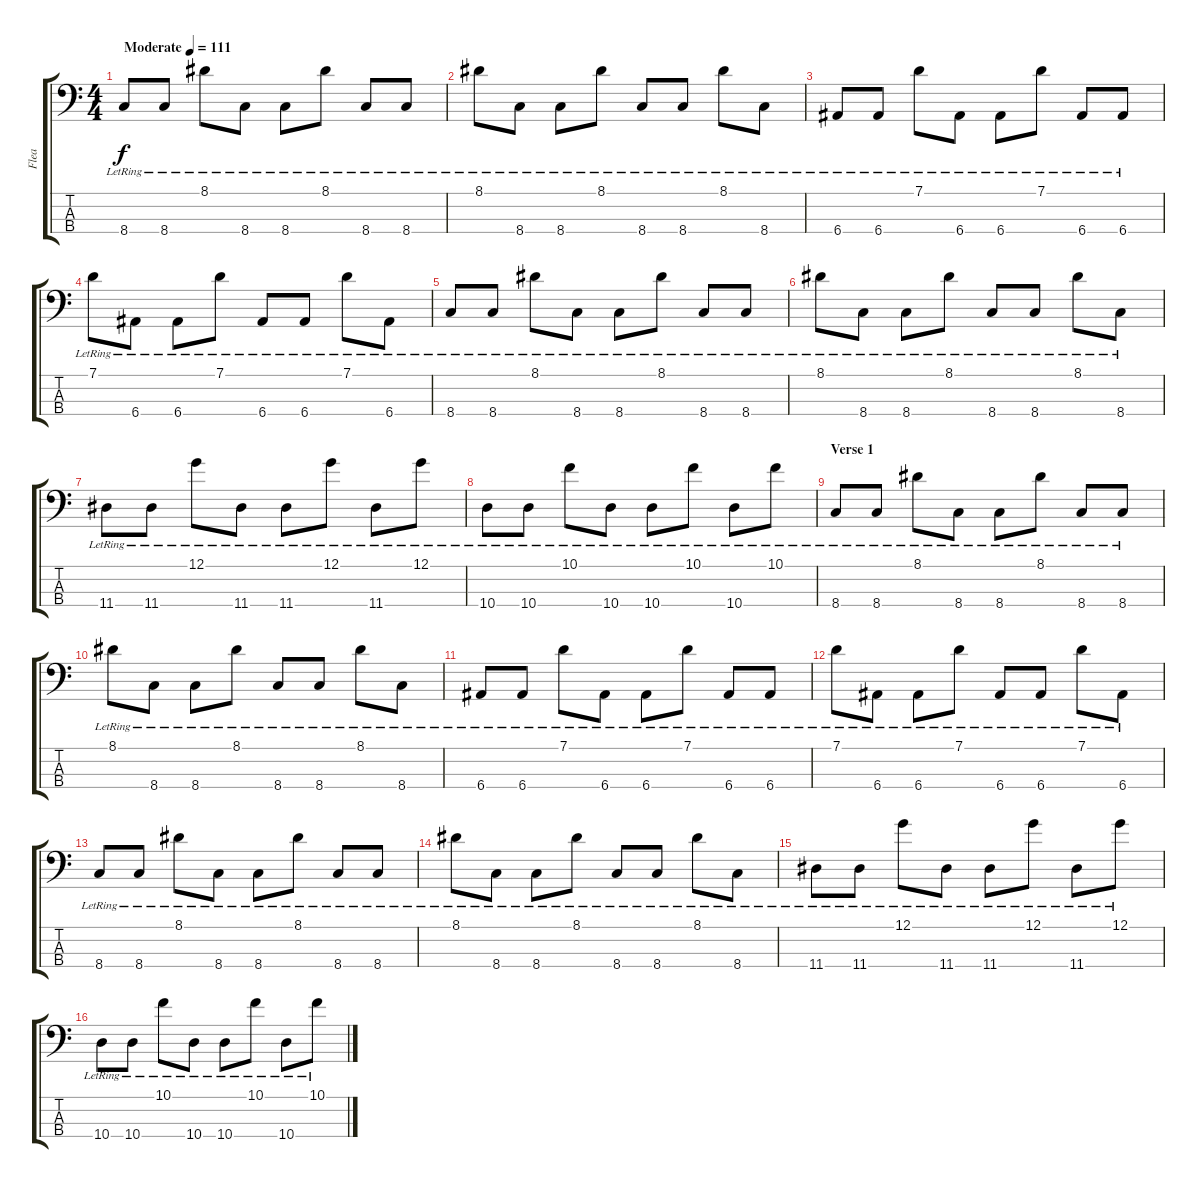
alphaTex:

\track ("Flea" "Flea") {instrument electricbassfinger}
\staff {score tabs}
\tuning (G2 D2 A1 E1) {hide}
\ts (4 4)
\tempo (111 "Moderate")
\clef f4
\ks c
8.4{lr}.8{dy f instrument electricbassfinger} 8.4{lr}.8 8.1{lr}.8 8.4{lr}.8 8.4{lr}.8 8.1{lr}.8 8.4{lr}.8 8.4{lr}.8 |
8.1{lr}.8 8.4{lr}.8 8.4{lr}.8 8.1{lr}.8 8.4{lr}.8 8.4{lr}.8 8.1{lr}.8 8.4{lr}.8 |
6.4{lr}.8 6.4{lr}.8 7.1{lr}.8 6.4{lr}.8 6.4{lr}.8 7.1{lr}.8 6.4{lr}.8 6.4{lr}.8 |
7.1{lr}.8 6.4{lr}.8 6.4{lr}.8 7.1{lr}.8 6.4{lr}.8 6.4{lr}.8 7.1{lr}.8 6.4{lr}.8 |
8.4{lr}.8 8.4{lr}.8 8.1{lr}.8 8.4{lr}.8 8.4{lr}.8 8.1{lr}.8 8.4{lr}.8 8.4{lr}.8 |
8.1{lr}.8 8.4{lr}.8 8.4{lr}.8 8.1{lr}.8 8.4{lr}.8 8.4{lr}.8 8.1{lr}.8 8.4{lr}.8 |
11.4{lr}.8 11.4{lr}.8 12.1{lr}.8 11.4{lr}.8 11.4{lr}.8 12.1{lr}.8 11.4{lr}.8 12.1{lr}.8 |
10.4{lr}.8 10.4{lr}.8 10.1{lr}.8 10.4{lr}.8 10.4{lr}.8 10.1{lr}.8 10.4{lr}.8 10.1{lr}.8 |
\section ("" "Verse 1")
8.4{lr}.8 8.4{lr}.8 8.1{lr}.8 8.4{lr}.8 8.4{lr}.8 8.1{lr}.8 8.4{lr}.8 8.4{lr}.8 |
8.1{lr}.8 8.4{lr}.8 8.4{lr}.8 8.1{lr}.8 8.4{lr}.8 8.4{lr}.8 8.1{lr}.8 8.4{lr}.8 |
6.4{lr}.8 6.4{lr}.8 7.1{lr}.8 6.4{lr}.8 6.4{lr}.8 7.1{lr}.8 6.4{lr}.8 6.4{lr}.8 |
7.1{lr}.8 6.4{lr}.8 6.4{lr}.8 7.1{lr}.8 6.4{lr}.8 6.4{lr}.8 7.1{lr}.8 6.4{lr}.8 |
8.4{lr}.8 8.4{lr}.8 8.1{lr}.8 8.4{lr}.8 8.4{lr}.8 8.1{lr}.8 8.4{lr}.8 8.4{lr}.8 |
8.1{lr}.8 8.4{lr}.8 8.4{lr}.8 8.1{lr}.8 8.4{lr}.8 8.4{lr}.8 8.1{lr}.8 8.4{lr}.8 |
11.4{lr}.8 11.4{lr}.8 12.1{lr}.8 11.4{lr}.8 11.4{lr}.8 12.1{lr}.8 11.4{lr}.8 12.1{lr}.8 |
10.4{lr}.8 10.4{lr}.8 10.1{lr}.8 10.4{lr}.8 10.4{lr}.8 10.1{lr}.8 10.4{lr}.8 10.1{lr}.8
